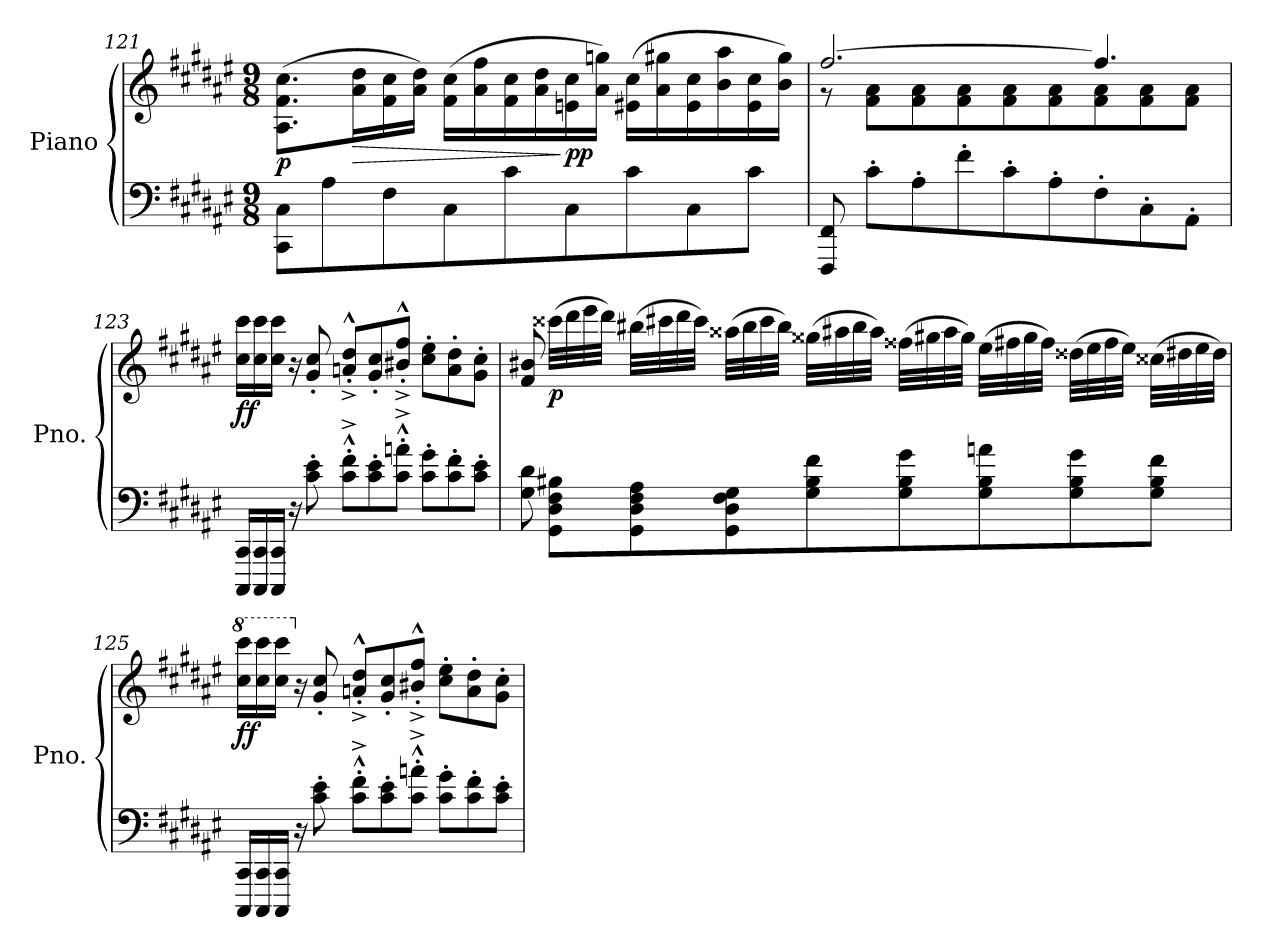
**kern	**kern	**dynam
*part1	*part1	*part1
*staff2	*staff1	*staff1/2
*I"Piano	*	*
*I'Pno.	*	*
!!LO:PB:g=z
*clefF4	*clefG2	*
*k[f#c#g#d#a#e#]	*k[f#c#g#d#a#e#]	*
*M9/8	*M9/8	*
=121	=121	=121
!	!	!LO:DY:b
8CC#\ 8C#\L	(>8.A#\ 8.f#\ 8.cc#\L	p
8A#\	.	.
!	!	!LO:HP:b
.	16a#\ 16dd#\L	>
8F#\	16f#\ 16cc#\	.
.	16a#\ 16dd#\JJ)	.
8C#\	(>16f#\ 16cc#\LL	.
.	16a#\ 16ff#\	.
8c#\	16f#\ 16cc#\	.
.	16a#\ 16dd#\	.
!	!	!LO:DY:n=1:b
8C#\	16en\ 16cc#\	] pp
.	16a#\ 16ggn\JJ)	.
8c#\	(>16e#X\ 16cc#\LL	.
.	16a#\ 16gg#X\	.
8C#\	16e#\ 16cc#\	.
.	16b\ 16aa#\	.
8c#\J	16e#\ 16cc#\	.
.	16b\ 16gg#\JJ)	.
=122	=122	=122
*	*^	*
8FFF#/ 8FF#/	[2.ff#/	8r	.
8c#'\L	.	8f#\ 8a#\L	.
8A#'\	.	8f#\ 8a#\	.
8f#'\	.	8f#\ 8a#\	.
8c#'\	.	8f#\ 8a#\	.
8A#'\	.	8f#\ 8a#\	.
8F#'\	4.ff#/]	8f#\ 8a#\	.
8C#'\	.	8f#\ 8a#\	.
8AA#'\J	.	8f#\ 8a#\J	.
*	*v	*v	*
=123	=123	=123
*	*MM90	*
*	*^	*
!	!	!	!LO:DY:b
*	*v	*v	*
16CCC#/ 16CC#/LL	16cc#\ 16ccc#\LL	ff
16CCC#/ 16CC#/	16cc#\ 16ccc#\	.
16CCC#/ 16CC#/JJ	16cc#\ 16ccc#\JJ	.
16r	16r	.
!	!	!LO:DY:b
!	!	!LO:DY:n=1:b
8c#\' 8e#\'	8g#/' 8cc#/'	p mf
8c#\'^^^ 8f#\'^^^L	8an/'^^^ 8dd#/'^^^L	.
8c#\' 8e#\'	8g#/' 8cc#/'	.
8c#\'^^^ 8an\'^^^J	8b#X/'^^^ 8ff#/'^^^J	.
8c#\' 8g#\'L	8cc#\' 8ee#\'L	.
8c#\' 8f#\'	8a\' 8dd#\'	.
8c#\' 8e#\'J	8g#\' 8cc#\'J	.
!!LO:LB:g=z
=124	=124	=124
8G#\ 8d#\	8f#/ 8b#X/	.
!	!	!LO:DY:b
8GG#\ 8D#\ 8F#\ 8B#X\L	(>32ccc##X\LLL	p
.	32ddd#\	.
.	32eee#\	.
.	32ddd#\JJJ)	.
8GG#\ 8D#\ 8F#\ 8A#\	(>32bb#X\LLL	.
.	32ccc#X\	.
.	32ddd#\	.
.	32ccc#\JJJ)	.
8GG#\ 8D#\ 8F#\ 8G#\	(>32aa##X\LLL	.
.	32bb#\	.
.	32ccc#\	.
.	32bb#\JJJ)	.
8G#\ 8B#\ 8f#\	(>32gg##X\LLL	.
.	32aa#X\	.
.	32bb#\	.
.	32aa#\JJJ)	.
8G#\ 8B#\ 8g#\	(>32ff##X\LLL	.
.	32gg#X\	.
.	32aa#\	.
.	32gg#\JJJ)	.
8G#\ 8B#\ 8an\	(>32ee#\LLL	.
.	32ff#X\	.
.	32gg#\	.
.	32ff#\JJJ)	.
8G#\ 8B#\ 8g#\	(>32dd##X\LLL	.
.	32ee#\	.
.	32ff#\	.
.	32ee#\JJJ)	.
8G#\ 8B#\ 8f#\J	(>32cc##X\LLL	.
.	32dd#X\	.
.	32ee#\	.
.	32dd#\JJJ)	.
=125	=125	=125
*	*8va	*
!	!	!LO:DY:b
16CCC#/ 16CC#/LL	16ccc#\ 16cccc#\LL	ff
16CCC#/ 16CC#/	16ccc#\ 16cccc#\	.
16CCC#/ 16CC#/JJ	16ccc#\ 16cccc#\JJ	.
*	*X8va	*
16r	16r	.
!	!	!LO:DY:b
!	!	!LO:DY:n=1:b
8c#\' 8e#\'	8g#/' 8cc#/'	p mf
8c#\'^^^ 8f#\'^^^L	8an/'^^^ 8dd#/'^^^L	.
8c#\' 8e#\'	8g#/' 8cc#/'	.
8c#\'^^^ 8an\'^^^J	8b#X/'^^^ 8ff#/'^^^J	.
8c#\' 8g#\'L	8cc#\' 8ee#\'L	.
8c#\' 8f#\'	8a\' 8dd#\'	.
8c#\' 8e#\'J	8g#\' 8cc#\'J	.
=	=	=
*-	*-	*-
